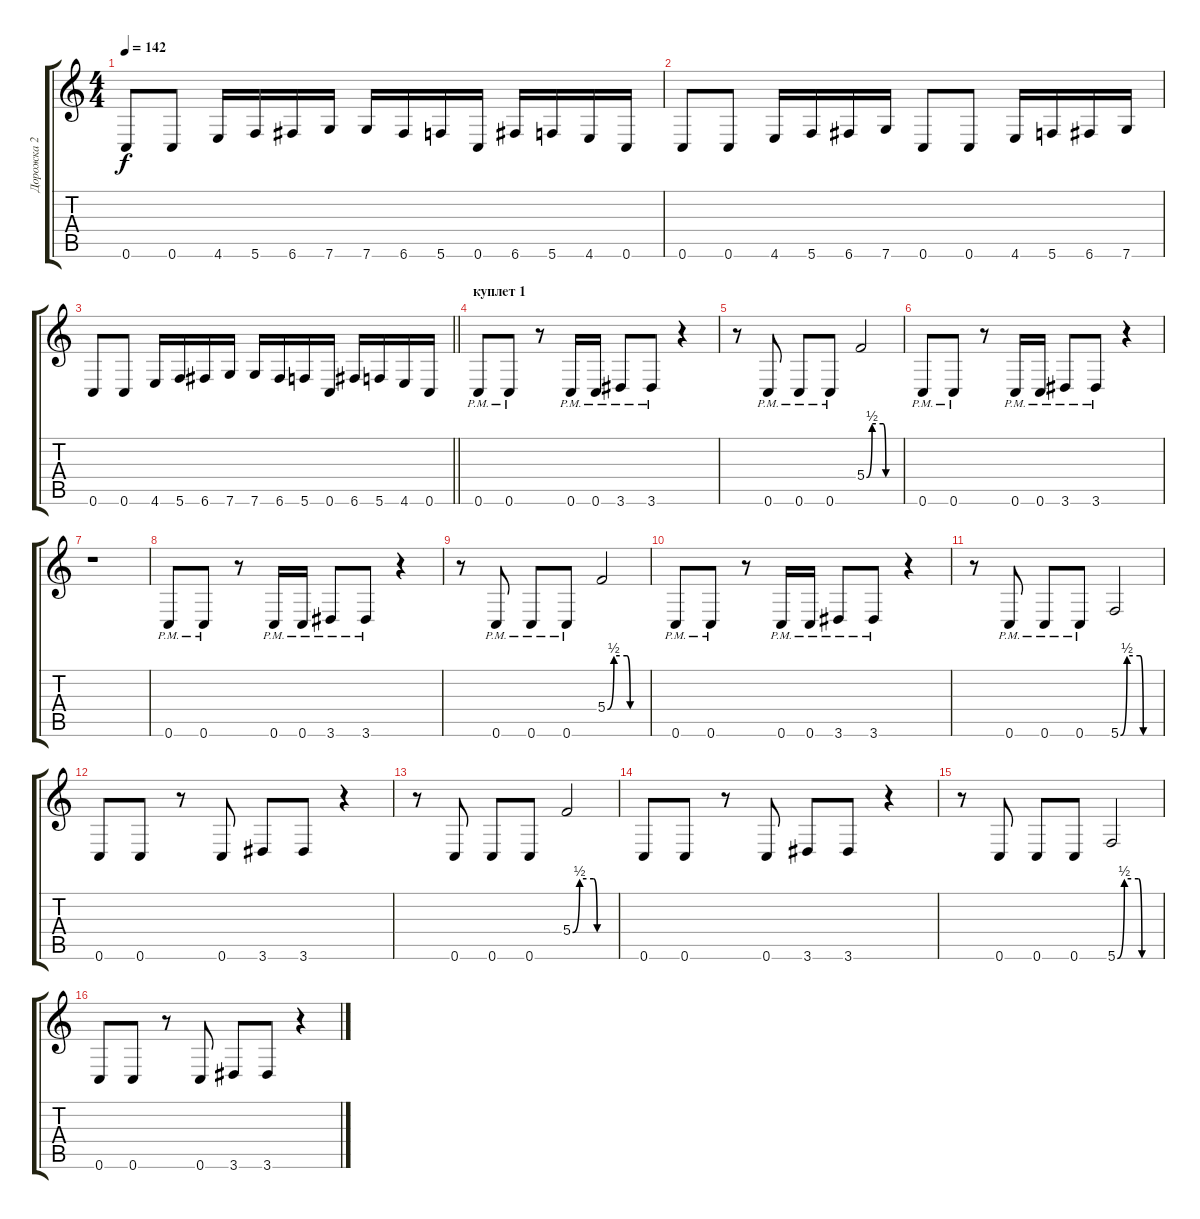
\track ("Дорожка 2" "Дорожка 2") {instrument overdrivenguitar}
\staff {score tabs}
\tuning (D4 A3 F3 C3 G2 C2) {hide}
\ts (4 4)
\tempo 142
\clef g2
\ks c
0.6.8{dy f} 0.6.8 4.6.16 5.6.16 6.6.16 7.6.16 7.6.16 6.6.16 5.6.16 0.6.16 6.6.16 5.6.16 4.6.16 0.6.16 |
0.6.8 0.6.8 4.6.16 5.6.16 6.6.16 7.6.16 0.6.8 0.6.8 4.6.16 5.6.16 6.6.16 7.6.16 |
\barLineRight lightlight
0.6.8 0.6.8 4.6.16 5.6.16 6.6.16 7.6.16 7.6.16 6.6.16 5.6.16 0.6.16 6.6.16 5.6.16 4.6.16 0.6.16 |
\section ("" "куплет 1")
0.6{pm}.8 0.6{pm}.8 r.8 0.6{pm}.16 0.6{pm}.16 3.6{pm}.8 3.6{pm}.8 r.4 |
r.8 0.6{pm}.8 0.6{pm}.8 0.6{pm}.8 5.4{be (custom 0 0 10 2 30 2 35 0 60 0)}.2 |
0.6{pm}.8 0.6{pm}.8 r.8 0.6{pm}.16 0.6{pm}.16 3.6{pm}.8 3.6{pm}.8 r.4 |
r.1 |
0.6{pm}.8 0.6{pm}.8 r.8 0.6{pm}.16 0.6{pm}.16 3.6{pm}.8 3.6{pm}.8 r.4 |
r.8 0.6{pm}.8 0.6{pm}.8 0.6{pm}.8 5.4{be (custom 0 0 10 2 30 2 35 0 60 0)}.2 |
0.6{pm}.8 0.6{pm}.8 r.8 0.6{pm}.16 0.6{pm}.16 3.6{pm}.8 3.6{pm}.8 r.4 |
r.8 0.6{pm}.8 0.6{pm}.8 0.6{pm}.8 5.6{be (custom 0 0 10 2 30 2 35 0 60 0)}.2 |
0.6.8 0.6.8 r.8 0.6.8 3.6.8 3.6.8 r.4 |
r.8 0.6.8 0.6.8 0.6.8 5.4{be (custom 0 0 10 2 30 2 35 0 60 0)}.2 |
0.6.8 0.6.8 r.8 0.6.8 3.6.8 3.6.8 r.4 |
r.8 0.6.8 0.6.8 0.6.8 5.6{be (custom 0 0 10 2 30 2 35 0 60 0)}.2 |
0.6.8 0.6.8 r.8 0.6.8 3.6.8 3.6.8 r.4
